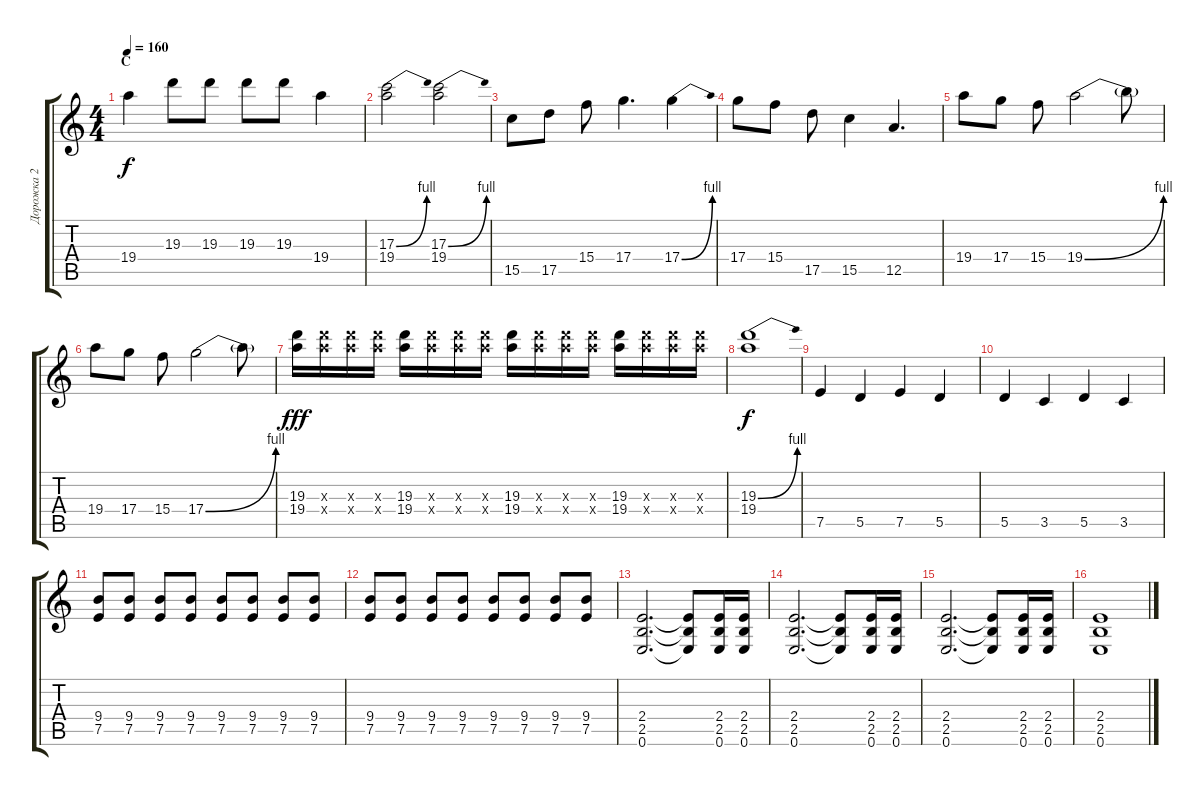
\track ("Дорожка 2" "Дорожка 2") {instrument distortionguitar}
\staff {score tabs}
\tuning (E4 B3 G3 D3 A2 E2) {hide}
\ts (4 4)
\section ("" "С")
\tempo 160
\clef g2
\ks c
19.4.4{dy f} 19.3.8 19.3.8 19.3.8 19.3.8 19.4.4 |
(17.3{be (bend 0 0 60 4)} 19.4).2 (17.3{be (bend 0 0 60 4)} 19.4).2 |
15.5.8 17.5.8 15.4.8 17.4.4{d} 17.4{be (bend 0 0 60 4)}.4 |
17.4.8 15.4.8 17.5.8 15.5.4 12.5.4{d} |
19.4.8 17.4.8 15.4.8 19.4{be (bend 0 0 60 4)}.2 19.4{t}.8 |
19.4.8 17.4.8 15.4.8 17.4{be (bend 0 0 60 4)}.2 17.4{t}.8 |
(19.3 19.4).16{dy fff} (19.3{x} 19.4{x}).16 (19.3{x} 19.4{x}).16 (19.3{x} 19.4{x}).16 (19.3 19.4).16 (19.3{x} 19.4{x}).16 (19.3{x} 19.4{x}).16 (19.3{x} 19.4{x}).16 (19.3 19.4).16 (19.3{x} 19.4{x}).16 (19.3{x} 19.4{x}).16 (19.3{x} 19.4{x}).16 (19.3 19.4).16 (19.3{x} 19.4{x}).16 (19.3{x} 19.4{x}).16 (19.3{x} 19.4{x}).16 |
(19.3{be (bend 0 0 60 4)} 19.4).1{dy f} |
7.5.4 5.5.4 7.5.4 5.5.4 |
5.5.4 3.5.4 5.5.4 3.5.4 |
(9.4 7.5).8 (9.4 7.5).8 (9.4 7.5).8 (9.4 7.5).8 (9.4 7.5).8 (9.4 7.5).8 (9.4 7.5).8 (9.4 7.5).8 |
(9.4 7.5).8 (9.4 7.5).8 (9.4 7.5).8 (9.4 7.5).8 (9.4 7.5).8 (9.4 7.5).8 (9.4 7.5).8 (9.4 7.5).8 |
(2.4 2.5 0.6).2{d} (2.4{t} 2.5{t} 0.6{t}).8 (2.4 2.5 0.6).16 (2.4 2.5 0.6).16 |
(2.4 2.5 0.6).2{d} (2.4{t} 2.5{t} 0.6{t}).8 (2.4 2.5 0.6).16 (2.4 2.5 0.6).16 |
(2.4 2.5 0.6).2{d} (2.4{t} 2.5{t} 0.6{t}).8 (2.4 2.5 0.6).16 (2.4 2.5 0.6).16 |
(2.4 2.5 0.6).1
